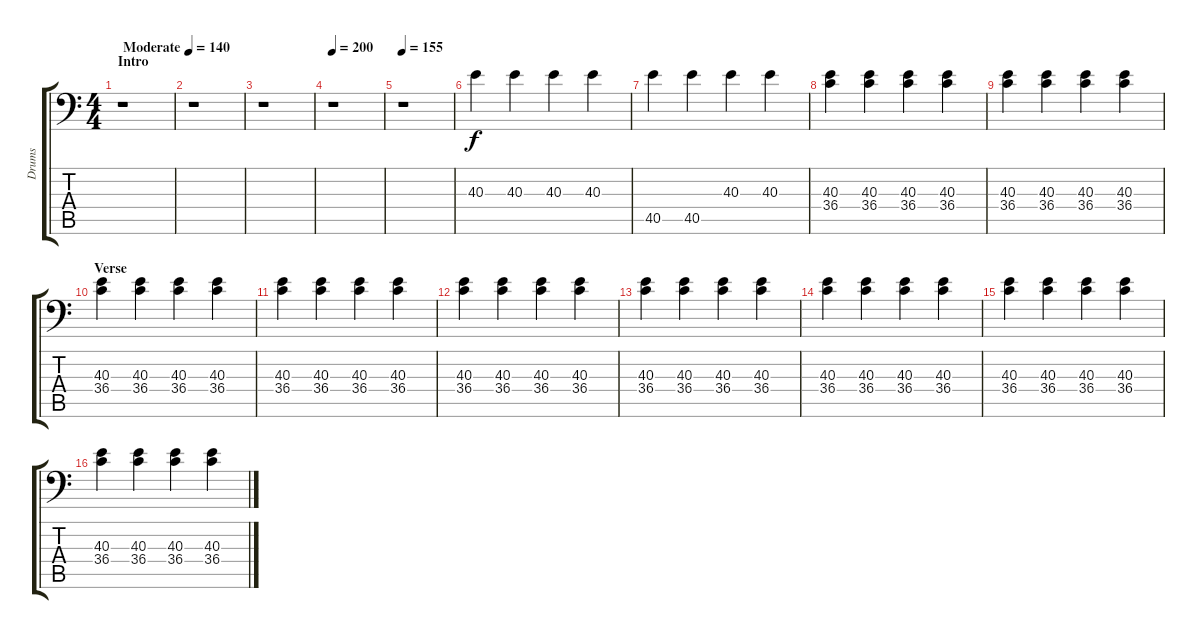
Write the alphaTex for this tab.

\track ("Drums" "Drums") {instrument acousticgrandpiano}
\staff {score tabs}
\tuning (C-1 C-1 C-1 C-1 C-1 C-1) {hide}
\ts (4 4)
\section ("" "Intro")
\tempo (140 "Moderate")
\clef f4
\ks c
r.1{dy f instrument acousticgrandpiano} |
r.1 |
r.1 |
\tempo 200
r.1 |
\tempo 155
r.1 |
40.3.4 40.3.4 40.3.4 40.3.4 |
40.5.4 40.5.4 40.3.4 40.3.4 |
(40.3 36.4).4 (40.3 36.4).4 (40.3 36.4).4 (40.3 36.4).4 |
(40.3 36.4).4 (40.3 36.4).4 (40.3 36.4).4 (40.3 36.4).4 |
\section ("" "Verse")
(40.3 36.4).4 (40.3 36.4).4 (40.3 36.4).4 (40.3 36.4).4 |
(40.3 36.4).4 (40.3 36.4).4 (40.3 36.4).4 (40.3 36.4).4 |
(40.3 36.4).4 (40.3 36.4).4 (40.3 36.4).4 (40.3 36.4).4 |
(40.3 36.4).4 (40.3 36.4).4 (40.3 36.4).4 (40.3 36.4).4 |
(40.3 36.4).4 (40.3 36.4).4 (40.3 36.4).4 (40.3 36.4).4 |
(40.3 36.4).4 (40.3 36.4).4 (40.3 36.4).4 (40.3 36.4).4 |
(40.3 36.4).4 (40.3 36.4).4 (40.3 36.4).4 (40.3 36.4).4
